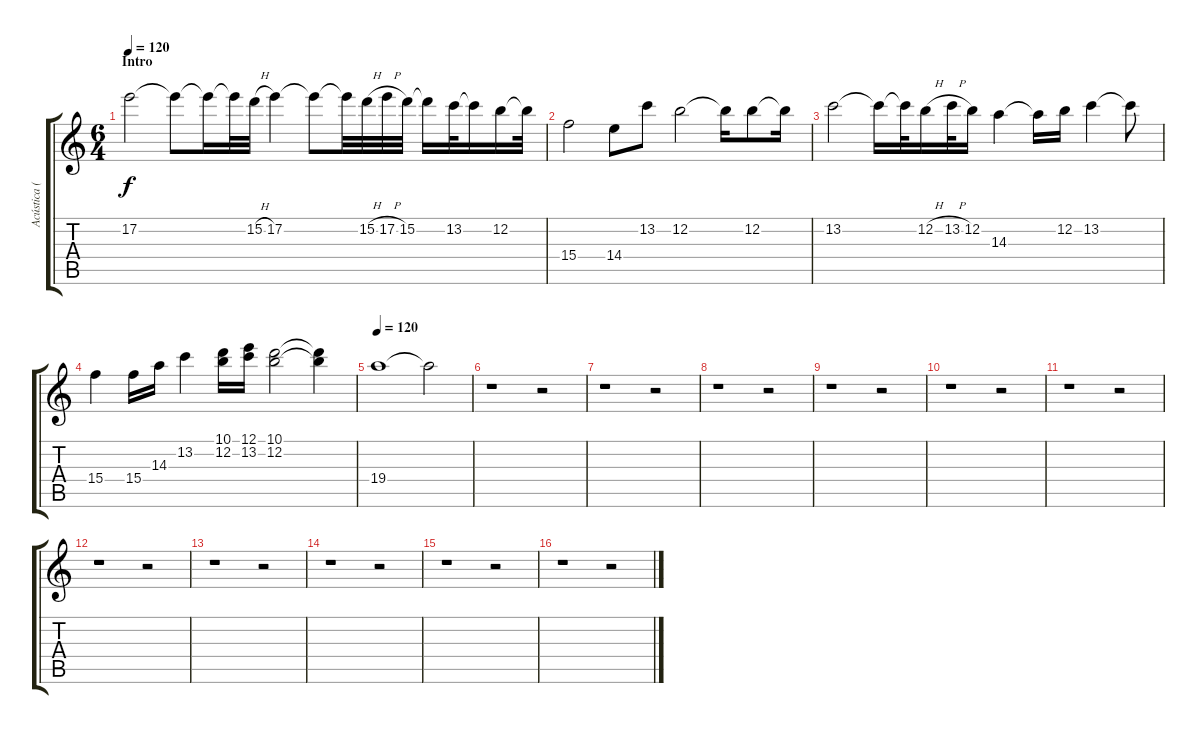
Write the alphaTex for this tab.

\track ("Acústica (Melodía)" "Acústica (") {instrument acousticguitarnylon}
\staff {score tabs}
\tuning (E4 B3 G3 D3 A2 E2) {hide}
\ts (6 4)
\section ("" "Intro")
\tempo 120
\tempo 100
\tempo 120
\clef g2
\ks c
17.2.2{dy f instrument acousticguitarnylon} 17.2{t}.8 17.2{t}.16 17.2{t}.32 15.2{h}.32 17.2.4 17.2{t}.8 17.2{t}.32 15.2{h}.32 17.2{h}.32 15.2.32 15.2{t}.16 13.2.32 13.2{t}.16 12.2.16 12.2{t}.32 |
15.4.2 14.4.8 13.2.8 12.2.2 12.2{t}.16 12.2.8 12.2{t}.16 |
13.2.2 13.2{t}.16 13.2{t}.32 12.2{h}.16 13.2{h}.32 12.2.16 14.3.4 14.3{t}.16 12.2.16 13.2.4 13.2{t}.8 |
15.4.4 15.4.16 14.3.16 13.2.4 (10.1 12.2).16 (12.1 13.2).16 (10.1 12.2).2 (10.1{t} 12.2{t}).4 |
\tempo 120
19.4.1 19.4{t}.2 |
r.1 r.2 |
r.1 r.2 |
r.1 r.2 |
r.1 r.2 |
r.1 r.2 |
r.1 r.2 |
r.1 r.2 |
r.1 r.2 |
r.1 r.2 |
r.1 r.2 |
r.1 r.2
